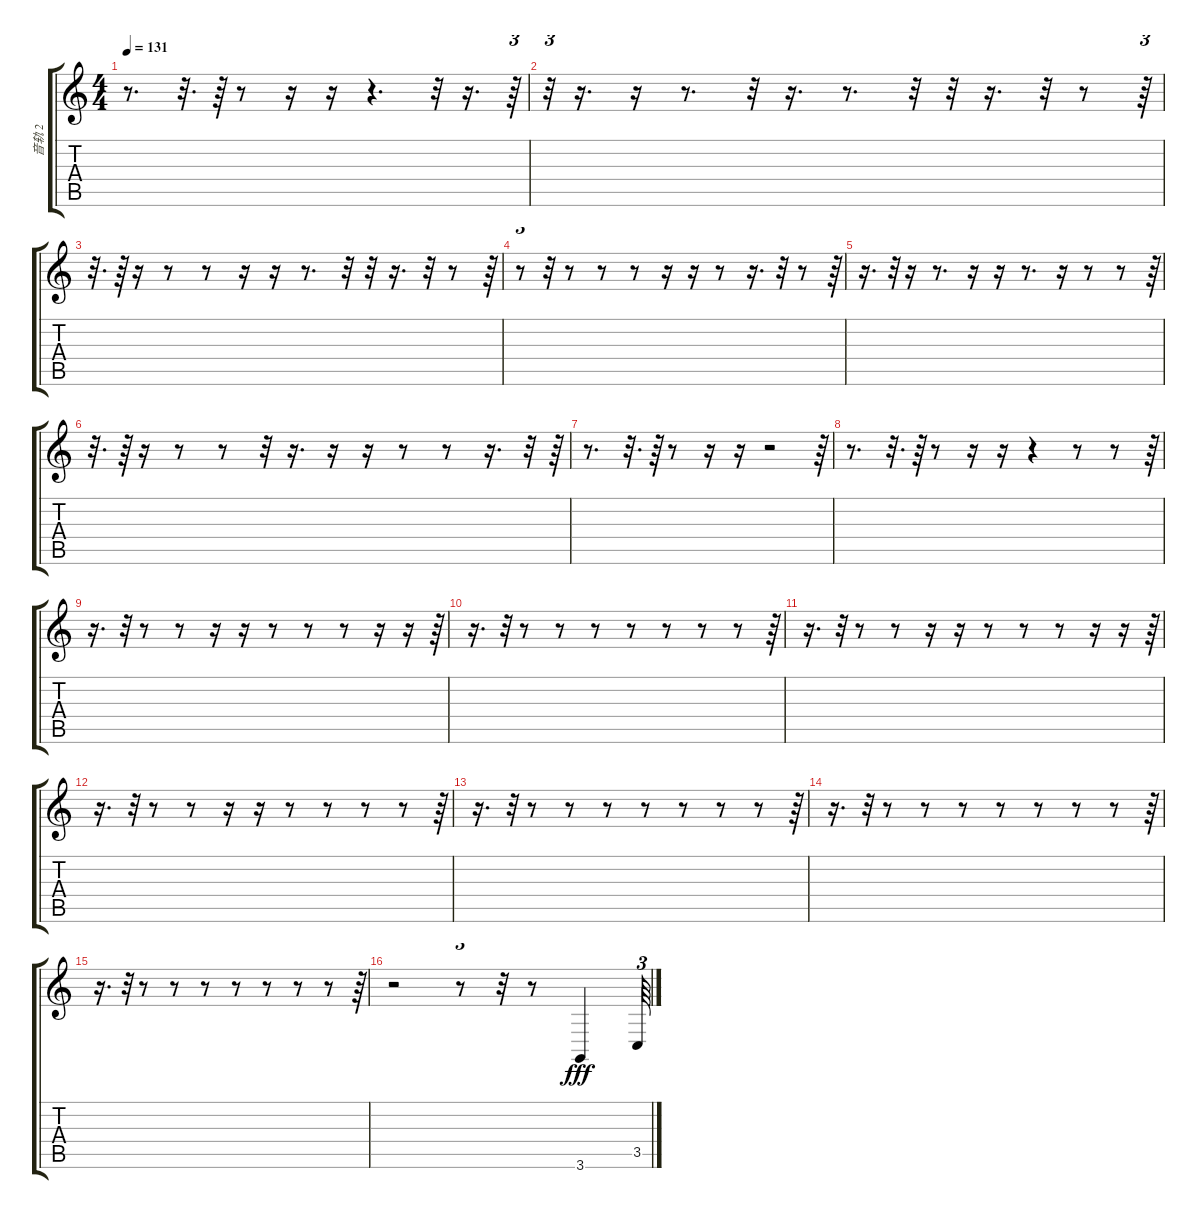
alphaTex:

\track ("音轨 2" "音轨 2") {instrument synthbrass2}
\staff {score tabs}
\tuning (E4 B3 G3 D3 A2 E2) {hide}
\ts (4 4)
\tempo 131
\clef g2
\ks c
r.8{d dy ff} r.32{d} r.64 r.8 r.16 r.16 r.4{d} r.32 r.16{d} r.64{tu (3 2)} |
r.32{tu (3 2)} r.16{d} r.16 r.8{d} r.32 r.16{d} r.8{d} r.32 r.32 r.16{d} r.32 r.8 r.64{tu (3 2)} |
r.32{d} r.64 r.16 r.8 r.8 r.16 r.16 r.8{d} r.32 r.32 r.16{d} r.32 r.8 r.64{tu (3 2)} |
r.8{tu (3 2)} r.32 r.8 r.8 r.8 r.16 r.16 r.8 r.16{d} r.32 r.8 r.64{tu (3 2)} |
r.16{d} r.32{tu (3 2)} r.16 r.8{d} r.16 r.16 r.8{d} r.16 r.8 r.8 r.64{tu (3 2)} |
r.32{d} r.64 r.16 r.8 r.8 r.32 r.16{d} r.16 r.16 r.8 r.8 r.16{d} r.32 r.64{tu (3 2)} |
r.8{d} r.32{d} r.64 r.8 r.16 r.16 r.2 r.64{tu (3 2)} |
r.8{d} r.32{d} r.64 r.8 r.16 r.16 r.4 r.8 r.8 r.64{tu (3 2)} |
r.16{d} r.32{tu (3 2)} r.8 r.8 r.16 r.16 r.8 r.8 r.8 r.16 r.16 r.64{tu (3 2)} |
r.16{d} r.32{tu (3 2)} r.8 r.8 r.8 r.8 r.8 r.8 r.8 r.64{tu (3 2)} |
r.16{d} r.32{tu (3 2)} r.8 r.8 r.16 r.16 r.8 r.8 r.8 r.16 r.16 r.64{tu (3 2)} |
r.16{d} r.32{tu (3 2)} r.8 r.8 r.16 r.16 r.8 r.8 r.8 r.8 r.64{tu (3 2)} |
r.16{d} r.32{tu (3 2)} r.8 r.8 r.8 r.8 r.8 r.8 r.8 r.64{tu (3 2)} |
r.16{d} r.32{tu (3 2)} r.8 r.8 r.8 r.8 r.8 r.8 r.8 r.64{tu (3 2)} |
r.16{d} r.32{tu (3 2)} r.8 r.8 r.8 r.8 r.8 r.8 r.8 r.64{tu (3 2)} |
r.2 r.8{tu (3 2)} r.32 r.8 3.6.4{dy fff} 3.5.64{tu (3 2)}
